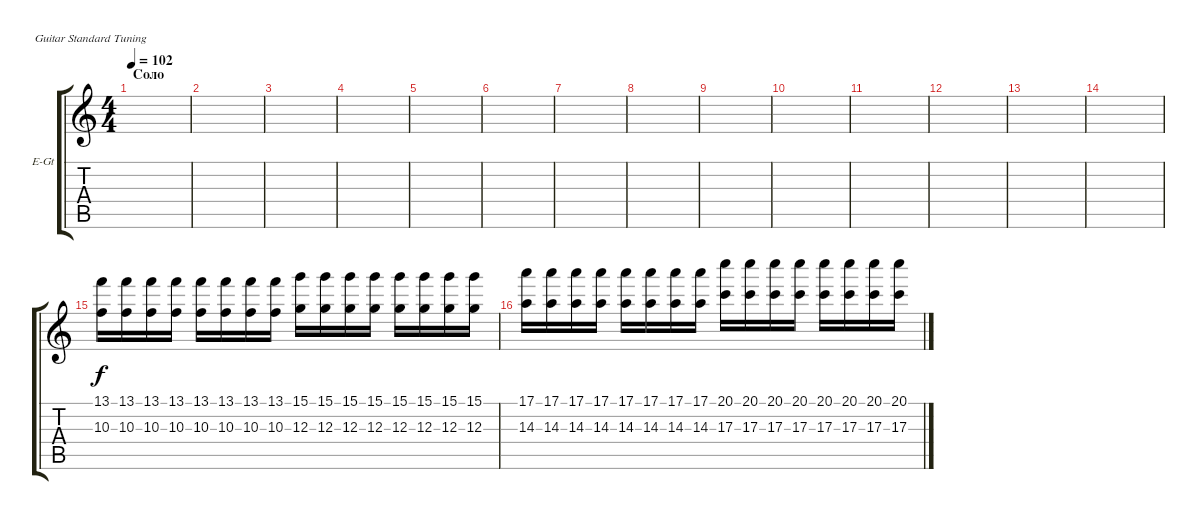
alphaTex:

\defaultSystemsLayout 4
\bracketExtendMode groupsimilarinstruments
\firstSystemTrackNameOrientation horizontal
\otherSystemsTrackNameOrientation horizontal
\track ("Г. Каспарян" "E-Gt") {instrument electricguitarclean}
\staff {score tabs}
\tuning (E4 B3 G3 D3 A2 E2)
\ts (4 4)
\section ("" "Соло")
\tempo 102
\clef g2
\scale
0.333333
\ks c
|
\scale
0.333333 |
\scale
0.333333 |
\scale
0.333333 |
\scale
0.333333 |
\scale
0.333333 |
\scale
0.333333 |
\scale
0.333333 |
\scale
0.333333 |
\scale
0.333333 |
\scale
0.333333 |
\scale
0.333333 |
\scale
0.333333 |
\scale
0.333333 |
\scale
0.333333 (13.1 10.3).16 (13.1 10.3).16 (13.1 10.3).16 (13.1 10.3).16 (13.1 10.3).16 (13.1 10.3).16 (13.1 10.3).16 (13.1 10.3).16 (15.1 12.3).16 (15.1 12.3).16 (15.1 12.3).16 (15.1 12.3).16 (15.1 12.3).16 (15.1 12.3).16 (15.1 12.3).16 (15.1 12.3).16 |
\scale
0.333333 (17.1 14.3).16 (17.1 14.3).16 (17.1 14.3).16 (17.1 14.3).16 (17.1 14.3).16 (17.1 14.3).16 (17.1 14.3).16 (17.1 14.3).16 (20.1 17.3).16 (20.1 17.3).16 (20.1 17.3).16 (20.1 17.3).16 (20.1 17.3).16 (20.1 17.3).16 (20.1 17.3).16 (20.1 17.3).16
